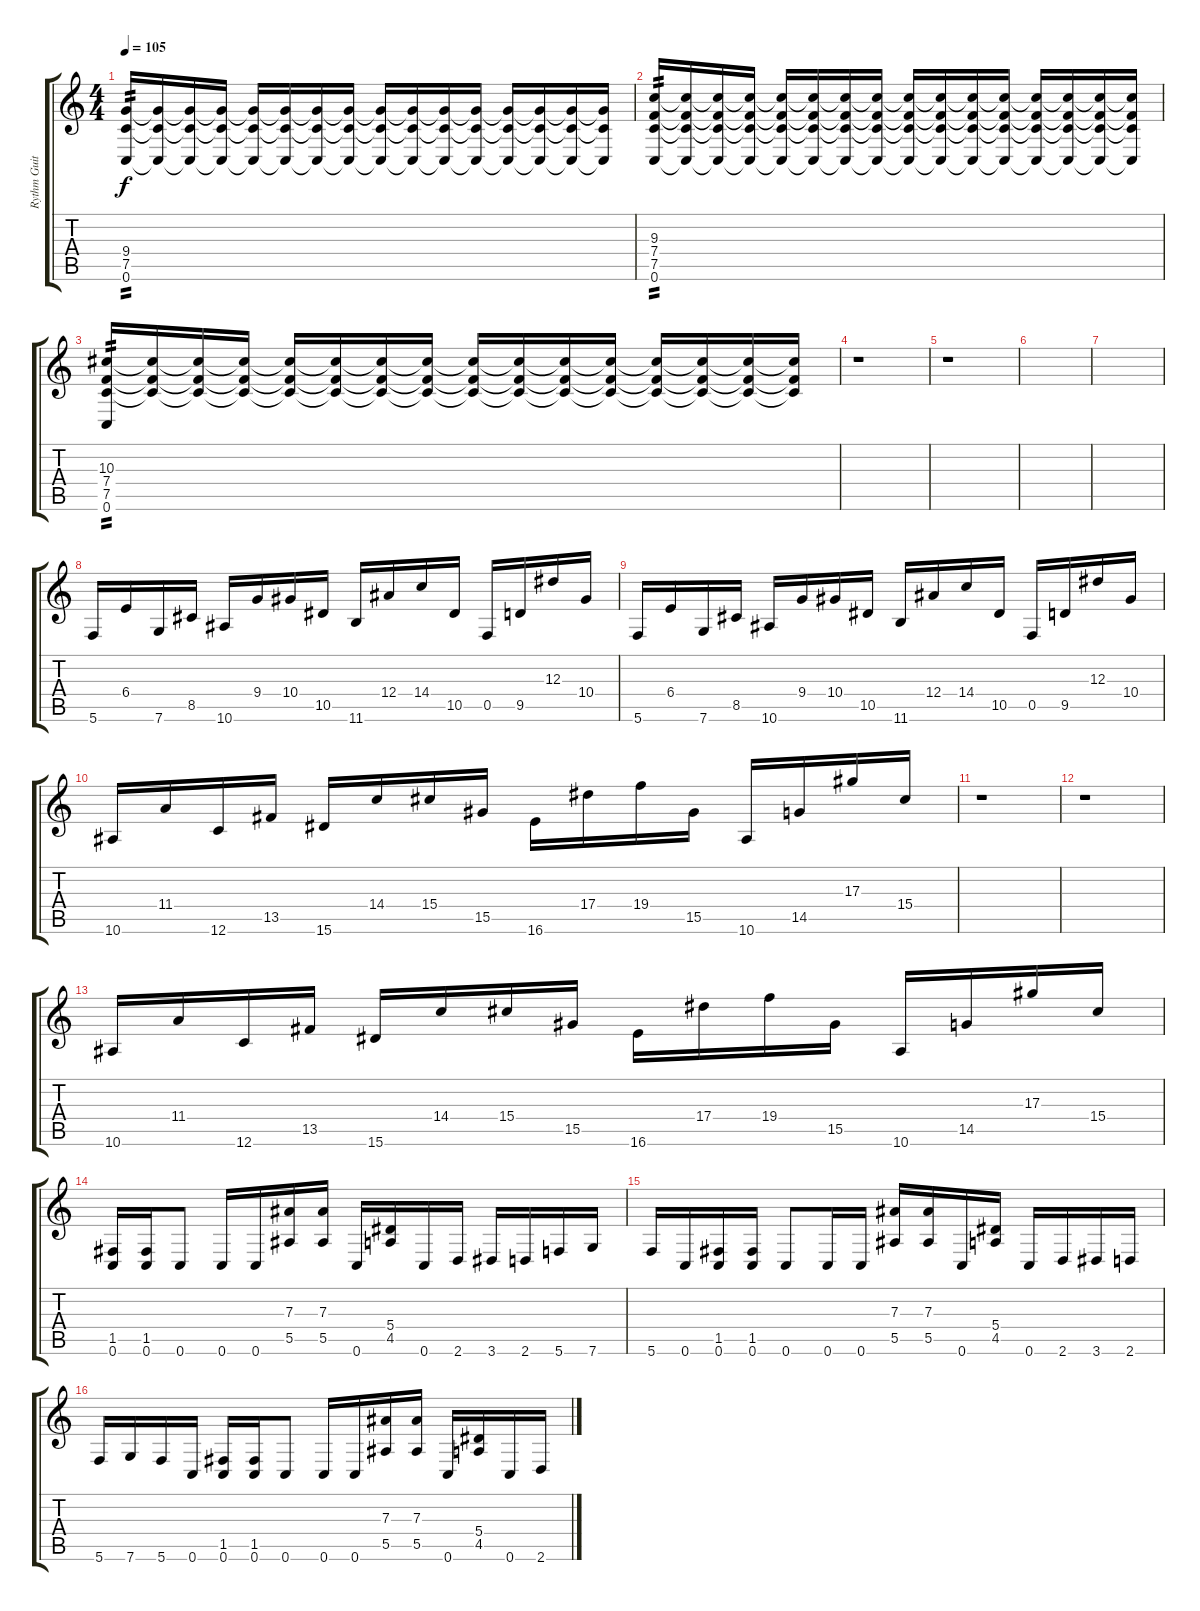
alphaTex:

\track ("Rythm Guitar" "Rythm Guit") {instrument overdrivenguitar}
\staff {score tabs}
\tuning (C4 G3 Eb3 Bb2 F2 C2) {hide}
\ts (4 4)
\tempo 105
\clef g2
\ks c
(9.4 7.5 0.6).16{tp 2 dy f} (9.4{t} 7.5{t} 0.6{t}).16 (9.4{t} 7.5{t} 0.6{t}).16 (9.4{t} 7.5{t} 0.6{t}).16 (9.4{t} 7.5{t} 0.6{t}).16 (9.4{t} 7.5{t} 0.6{t}).16 (9.4{t} 7.5{t} 0.6{t}).16 (9.4{t} 7.5{t} 0.6{t}).16 (9.4{t} 7.5{t} 0.6{t}).16 (9.4{t} 7.5{t} 0.6{t}).16 (9.4{t} 7.5{t} 0.6{t}).16 (9.4{t} 7.5{t} 0.6{t}).16 (9.4{t} 7.5{t} 0.6{t}).16 (9.4{t} 7.5{t} 0.6{t}).16 (9.4{t} 7.5{t} 0.6{t}).16 (9.4{t} 7.5{t} 0.6{t}).16 |
(9.3 7.4 7.5 0.6).16{tp 2} (9.3{t} 7.4{t} 7.5{t} 0.6{t}).16 (9.3{t} 7.4{t} 7.5{t} 0.6{t}).16 (9.3{t} 7.4{t} 7.5{t} 0.6{t}).16 (9.3{t} 7.4{t} 7.5{t} 0.6{t}).16 (9.3{t} 7.4{t} 7.5{t} 0.6{t}).16 (9.3{t} 7.4{t} 7.5{t} 0.6{t}).16 (9.3{t} 7.4{t} 7.5{t} 0.6{t}).16 (9.3{t} 7.4{t} 7.5{t} 0.6{t}).16 (9.3{t} 7.4{t} 7.5{t} 0.6{t}).16 (9.3{t} 7.4{t} 7.5{t} 0.6{t}).16 (9.3{t} 7.4{t} 7.5{t} 0.6{t}).16 (9.3{t} 7.4{t} 7.5{t} 0.6{t}).16 (9.3{t} 7.4{t} 7.5{t} 0.6{t}).16 (9.3{t} 7.4{t} 7.5{t} 0.6{t}).16 (9.3{t} 7.4{t} 7.5{t} 0.6{t}).16 |
(10.3 7.4 7.5 0.6).16{tp 2} (10.3{t} 7.4{t} 7.5{t}).16 (10.3{t} 7.4{t} 7.5{t}).16 (10.3{t} 7.4{t} 7.5{t}).16 (10.3{t} 7.4{t} 7.5{t}).16 (10.3{t} 7.4{t} 7.5{t}).16 (10.3{t} 7.4{t} 7.5{t}).16 (10.3{t} 7.4{t} 7.5{t}).16 (10.3{t} 7.4{t} 7.5{t}).16 (10.3{t} 7.4{t} 7.5{t}).16 (10.3{t} 7.4{t} 7.5{t}).16 (10.3{t} 7.4{t} 7.5{t}).16 (10.3{t} 7.4{t} 7.5{t}).16 (10.3{t} 7.4{t} 7.5{t}).16 (10.3{t} 7.4{t} 7.5{t}).16 (10.3{t} 7.4{t} 7.5{t}).16 |
r.1 |
r.1 |
|
|
5.6.16 6.4.16 7.6.16 8.5.16 10.6.16 9.4.16 10.4.16 10.5.16 11.6.16 12.4.16 14.4.16 10.5.16 0.5.16 9.5.16 12.3.16 10.4.16 |
5.6.16 6.4.16 7.6.16 8.5.16 10.6.16 9.4.16 10.4.16 10.5.16 11.6.16 12.4.16 14.4.16 10.5.16 0.5.16 9.5.16 12.3.16 10.4.16 |
10.6.16 11.4.16 12.6.16 13.5.16 15.6.16 14.4.16 15.4.16 15.5.16 16.6.16 17.4.16 19.4.16 15.5.16 10.6.16 14.5.16 17.3.16 15.4.16 |
r.1 |
r.1 |
10.6.16 11.4.16 12.6.16 13.5.16 15.6.16 14.4.16 15.4.16 15.5.16 16.6.16 17.4.16 19.4.16 15.5.16 10.6.16 14.5.16 17.3.16 15.4.16 |
(1.5 0.6).16 (1.5 0.6).16 0.6.8 0.6.16 0.6.16 (7.3 5.5).16 (7.3 5.5).16 0.6.16 (5.4 4.5).16 0.6.16 2.6.16 3.6.16 2.6.16 5.6.16 7.6.16 |
5.6.16 0.6.16 (1.5 0.6).16 (1.5 0.6).16 0.6.8 0.6.16 0.6.16 (7.3 5.5).16 (7.3 5.5).16 0.6.16 (5.4 4.5).16 0.6.16 2.6.16 3.6.16 2.6.16 |
5.6.16 7.6.16 5.6.16 0.6.16 (1.5 0.6).16 (1.5 0.6).16 0.6.8 0.6.16 0.6.16 (7.3 5.5).16 (7.3 5.5).16 0.6.16 (5.4 4.5).16 0.6.16 2.6.16
